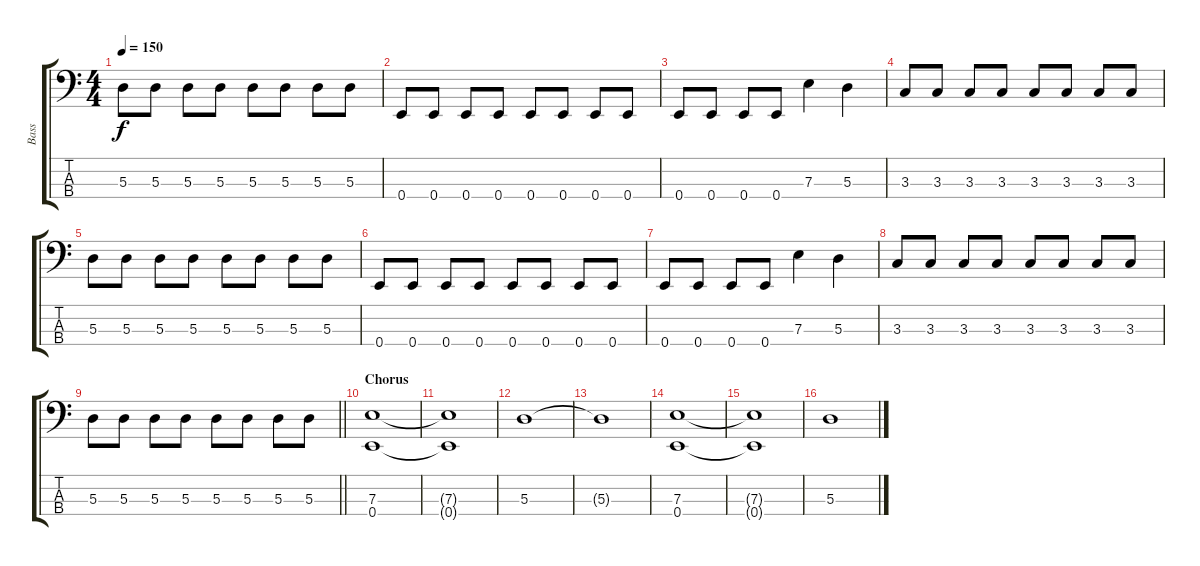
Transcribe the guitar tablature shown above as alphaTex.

\track ("Bass" "Bass") {instrument electricbasspick}
\staff {score tabs}
\tuning (G2 D2 A1 E1) {hide}
\ts (4 4)
\tempo 150
\clef f4
\ks c
5.3.8{dy f} 5.3.8 5.3.8 5.3.8 5.3.8 5.3.8 5.3.8 5.3.8 |
0.4.8 0.4.8 0.4.8 0.4.8 0.4.8 0.4.8 0.4.8 0.4.8 |
0.4.8 0.4.8 0.4.8 0.4.8 7.3.4 5.3.4 |
3.3.8 3.3.8 3.3.8 3.3.8 3.3.8 3.3.8 3.3.8 3.3.8 |
5.3.8 5.3.8 5.3.8 5.3.8 5.3.8 5.3.8 5.3.8 5.3.8 |
0.4.8 0.4.8 0.4.8 0.4.8 0.4.8 0.4.8 0.4.8 0.4.8 |
0.4.8 0.4.8 0.4.8 0.4.8 7.3.4 5.3.4 |
3.3.8 3.3.8 3.3.8 3.3.8 3.3.8 3.3.8 3.3.8 3.3.8 |
\barLineRight lightlight
5.3.8 5.3.8 5.3.8 5.3.8 5.3.8 5.3.8 5.3.8 5.3.8 |
\section ("" "Chorus")
(7.3 0.4).1 |
(7.3{t} 0.4{t}).1 |
5.3.1 |
5.3{t}.1 |
(7.3 0.4).1 |
(7.3{t} 0.4{t}).1 |
5.3.1
